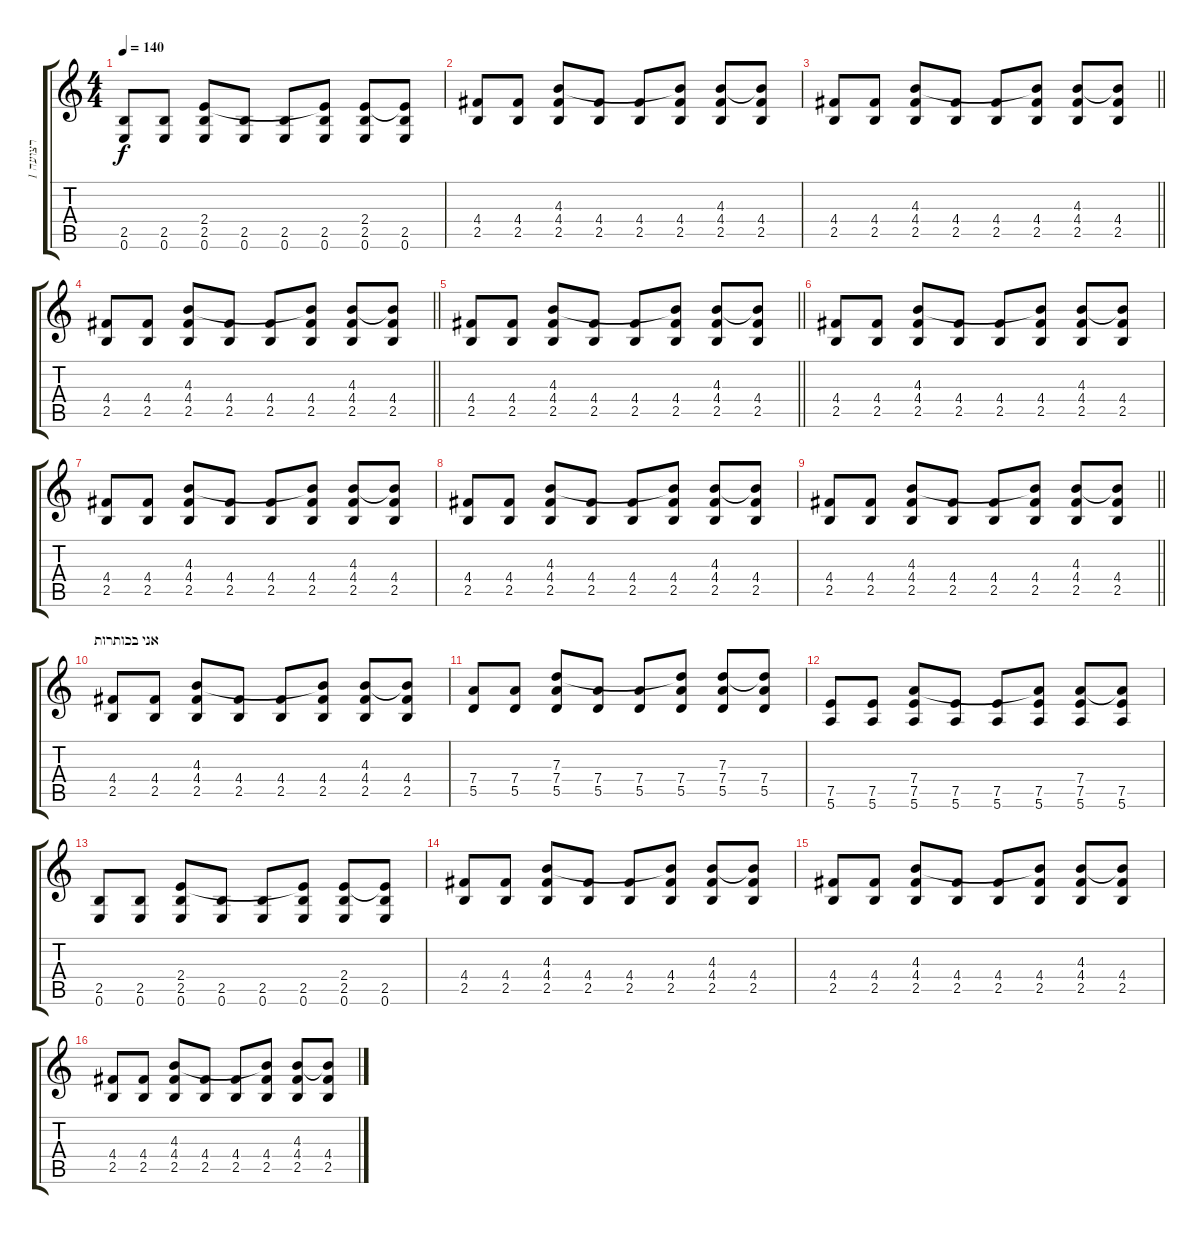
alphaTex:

\track ("רצועה 1" "רצועה 1") {instrument distortionguitar}
\staff {score tabs}
\tuning (E4 B3 G3 D3 A2 E2) {hide}
\ts (4 4)
\tempo 140
\clef g2
\ks c
(2.5 0.6).8{dy f} (2.5 0.6).8 (2.4 2.5 0.6).8 (2.5 0.6).8 (2.5 0.6).8 (2.4{t} 2.5 0.6).8 (2.4 2.5 0.6).8 (2.4{t} 2.5 0.6).8 |
(4.4 2.5).8 (4.4 2.5).8 (4.3 4.4 2.5).8 (4.4 2.5).8 (4.4 2.5).8 (4.3{t} 4.4 2.5).8 (4.3 4.4 2.5).8 (4.3{t} 4.4 2.5).8 |
\barLineRight lightlight
(4.4 2.5).8 (4.4 2.5).8 (4.3 4.4 2.5).8 (4.4 2.5).8 (4.4 2.5).8 (4.3{t} 4.4 2.5).8 (4.3 4.4 2.5).8 (4.3{t} 4.4 2.5).8 |
\barLineRight lightlight
(4.4 2.5).8 (4.4 2.5).8 (4.3 4.4 2.5).8 (4.4 2.5).8 (4.4 2.5).8 (4.3{t} 4.4 2.5).8 (4.3 4.4 2.5).8 (4.3{t} 4.4 2.5).8 |
\barLineRight lightlight
(4.4 2.5).8 (4.4 2.5).8 (4.3 4.4 2.5).8 (4.4 2.5).8 (4.4 2.5).8 (4.3{t} 4.4 2.5).8 (4.3 4.4 2.5).8 (4.3{t} 4.4 2.5).8 |
(4.4 2.5).8 (4.4 2.5).8 (4.3 4.4 2.5).8 (4.4 2.5).8 (4.4 2.5).8 (4.3{t} 4.4 2.5).8 (4.3 4.4 2.5).8 (4.3{t} 4.4 2.5).8 |
(4.4 2.5).8 (4.4 2.5).8 (4.3 4.4 2.5).8 (4.4 2.5).8 (4.4 2.5).8 (4.3{t} 4.4 2.5).8 (4.3 4.4 2.5).8 (4.3{t} 4.4 2.5).8 |
(4.4 2.5).8 (4.4 2.5).8 (4.3 4.4 2.5).8 (4.4 2.5).8 (4.4 2.5).8 (4.3{t} 4.4 2.5).8 (4.3 4.4 2.5).8 (4.3{t} 4.4 2.5).8 |
\barLineRight lightlight
(4.4 2.5).8 (4.4 2.5).8 (4.3 4.4 2.5).8 (4.4 2.5).8 (4.4 2.5).8 (4.3{t} 4.4 2.5).8 (4.3 4.4 2.5).8 (4.3{t} 4.4 2.5).8 |
\section ("" "אני בכותרות")
(4.4 2.5).8 (4.4 2.5).8 (4.3 4.4 2.5).8 (4.4 2.5).8 (4.4 2.5).8 (4.3{t} 4.4 2.5).8 (4.3 4.4 2.5).8 (4.3{t} 4.4 2.5).8 |
(7.4 5.5).8 (7.4 5.5).8 (7.3 7.4 5.5).8 (7.4 5.5).8 (7.4 5.5).8 (7.3{t} 7.4 5.5).8 (7.3 7.4 5.5).8 (7.3{t} 7.4 5.5).8 |
(7.5 5.6).8 (7.5 5.6).8 (7.4 7.5 5.6).8 (7.5 5.6).8 (7.5 5.6).8 (7.4{t} 7.5 5.6).8 (7.4 7.5 5.6).8 (7.4{t} 7.5 5.6).8 |
(2.5 0.6).8 (2.5 0.6).8 (2.4 2.5 0.6).8 (2.5 0.6).8 (2.5 0.6).8 (2.4{t} 2.5 0.6).8 (2.4 2.5 0.6).8 (2.4{t} 2.5 0.6).8 |
(4.4 2.5).8 (4.4 2.5).8 (4.3 4.4 2.5).8 (4.4 2.5).8 (4.4 2.5).8 (4.3{t} 4.4 2.5).8 (4.3 4.4 2.5).8 (4.3{t} 4.4 2.5).8 |
(4.4 2.5).8 (4.4 2.5).8 (4.3 4.4 2.5).8 (4.4 2.5).8 (4.4 2.5).8 (4.3{t} 4.4 2.5).8 (4.3 4.4 2.5).8 (4.3{t} 4.4 2.5).8 |
(4.4 2.5).8 (4.4 2.5).8 (4.3 4.4 2.5).8 (4.4 2.5).8 (4.4 2.5).8 (4.3{t} 4.4 2.5).8 (4.3 4.4 2.5).8 (4.3{t} 4.4 2.5).8
